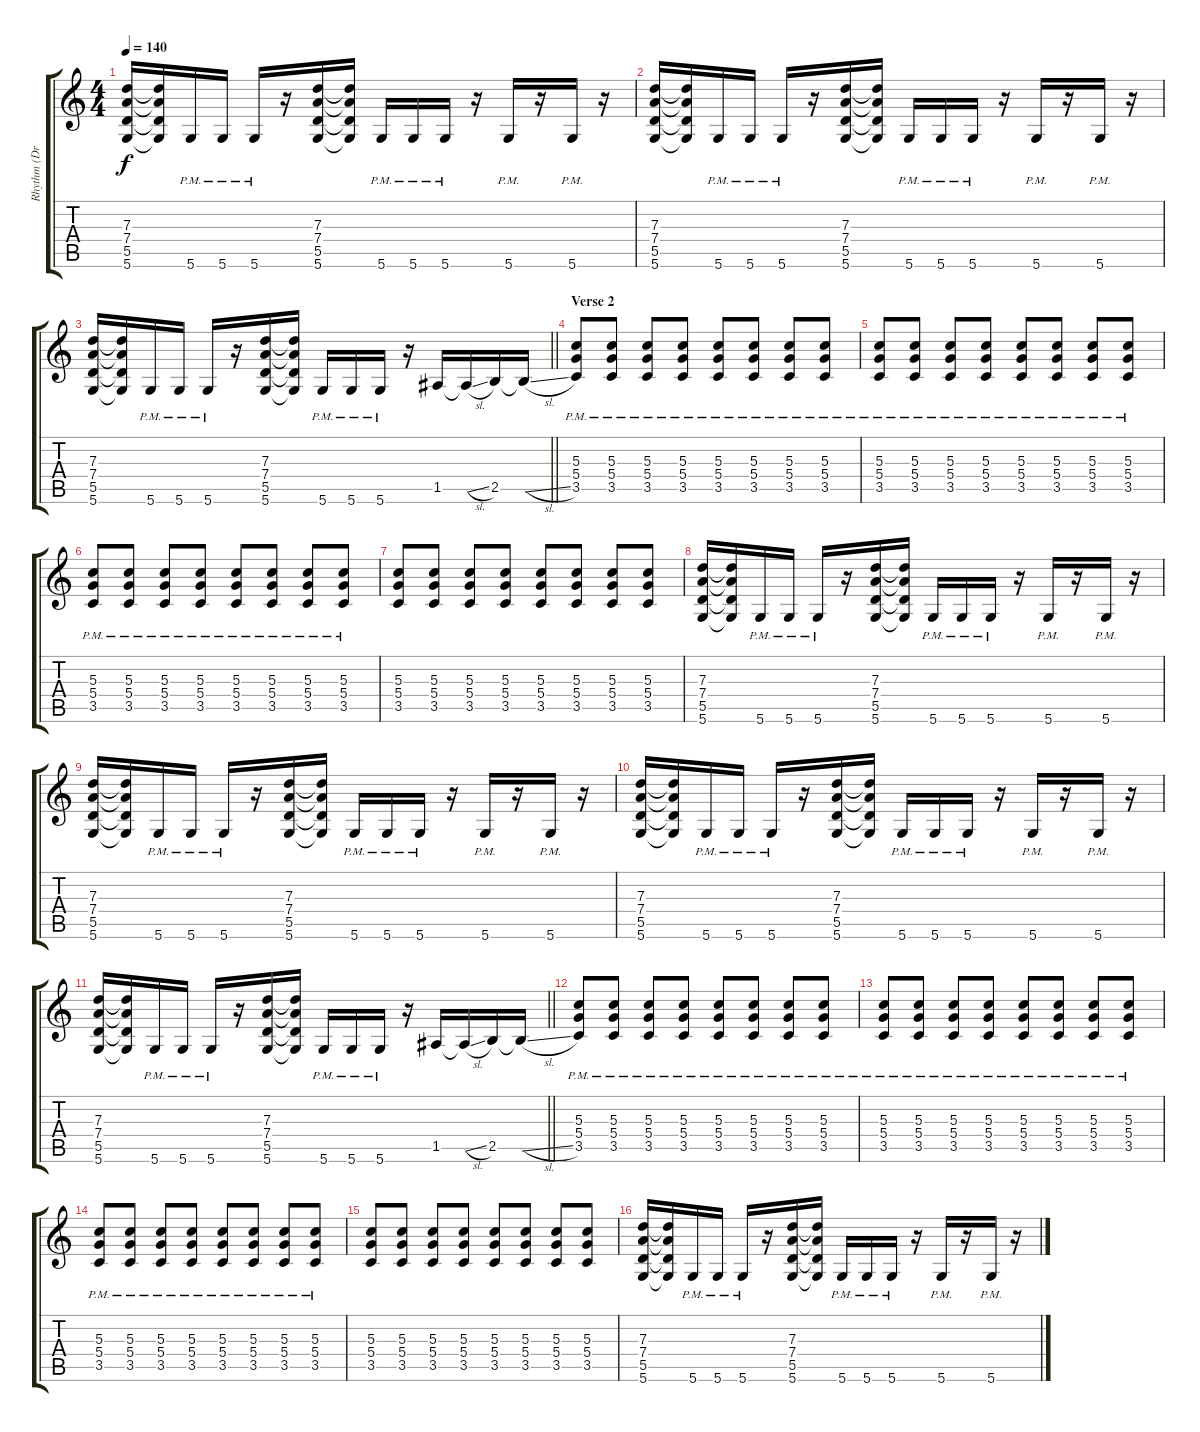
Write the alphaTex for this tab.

\track ("Rhythm (Drop-D)" "Rhythm (Dr") {instrument overdrivenguitar}
\staff {score tabs}
\tuning (E4 B3 G3 D3 A2 D2) {hide}
\ts (4 4)
\tempo 140
\clef g2
\ks c
(7.3 7.4 5.5 5.6).16{dy f} (7.3{t} 7.4{t} 5.5{t} 5.6{t}).16 5.6{pm}.16 5.6{pm}.16 5.6{pm}.16 r.16 (7.3 7.4 5.5 5.6).16 (7.3{t} 7.4{t} 5.5{t} 5.6{t}).16 5.6{pm}.16 5.6{pm}.16 5.6{pm}.16 r.16 5.6{pm}.16 r.16 5.6{pm}.16 r.16 |
(7.3 7.4 5.5 5.6).16 (7.3{t} 7.4{t} 5.5{t} 5.6{t}).16 5.6{pm}.16 5.6{pm}.16 5.6{pm}.16 r.16 (7.3 7.4 5.5 5.6).16 (7.3{t} 7.4{t} 5.5{t} 5.6{t}).16 5.6{pm}.16 5.6{pm}.16 5.6{pm}.16 r.16 5.6{pm}.16 r.16 5.6{pm}.16 r.16 |
\barLineRight lightlight
(7.3 7.4 5.5 5.6).16 (7.3{t} 7.4{t} 5.5{t} 5.6{t}).16 5.6{pm}.16 5.6{pm}.16 5.6{pm}.16 r.16 (7.3 7.4 5.5 5.6).16 (7.3{t} 7.4{t} 5.5{t} 5.6{t}).16 5.6{pm}.16 5.6{pm}.16 5.6{pm}.16 r.16 1.5.16 1.5{sl t}.16 2.5.16 2.5{sl t}.16 |
\section ("" "Verse 2")
(5.3{pm} 5.4{pm} 3.5{pm}).8 (5.3{pm} 5.4{pm} 3.5{pm}).8 (5.3{pm} 5.4{pm} 3.5{pm}).8 (5.3{pm} 5.4{pm} 3.5{pm}).8 (5.3{pm} 5.4{pm} 3.5{pm}).8 (5.3{pm} 5.4{pm} 3.5{pm}).8 (5.3{pm} 5.4{pm} 3.5{pm}).8 (5.3{pm} 5.4{pm} 3.5{pm}).8 |
(5.3{pm} 5.4{pm} 3.5{pm}).8 (5.3{pm} 5.4{pm} 3.5{pm}).8 (5.3{pm} 5.4{pm} 3.5{pm}).8 (5.3{pm} 5.4{pm} 3.5{pm}).8 (5.3{pm} 5.4{pm} 3.5{pm}).8 (5.3{pm} 5.4{pm} 3.5{pm}).8 (5.3{pm} 5.4{pm} 3.5{pm}).8 (5.3{pm} 5.4{pm} 3.5{pm}).8 |
(5.3{pm} 5.4{pm} 3.5{pm}).8 (5.3{pm} 5.4{pm} 3.5{pm}).8 (5.3{pm} 5.4{pm} 3.5{pm}).8 (5.3{pm} 5.4{pm} 3.5{pm}).8 (5.3{pm} 5.4{pm} 3.5{pm}).8 (5.3{pm} 5.4{pm} 3.5{pm}).8 (5.3{pm} 5.4{pm} 3.5{pm}).8 (5.3{pm} 5.4{pm} 3.5{pm}).8 |
(5.3 5.4 3.5).8 (5.3 5.4 3.5).8 (5.3 5.4 3.5).8 (5.3 5.4 3.5).8 (5.3 5.4 3.5).8 (5.3 5.4 3.5).8 (5.3 5.4 3.5).8 (5.3 5.4 3.5).8 |
(7.3 7.4 5.5 5.6).16 (7.3{t} 7.4{t} 5.5{t} 5.6{t}).16 5.6{pm}.16 5.6{pm}.16 5.6{pm}.16 r.16 (7.3 7.4 5.5 5.6).16 (7.3{t} 7.4{t} 5.5{t} 5.6{t}).16 5.6{pm}.16 5.6{pm}.16 5.6{pm}.16 r.16 5.6{pm}.16 r.16 5.6{pm}.16 r.16 |
(7.3 7.4 5.5 5.6).16 (7.3{t} 7.4{t} 5.5{t} 5.6{t}).16 5.6{pm}.16 5.6{pm}.16 5.6{pm}.16 r.16 (7.3 7.4 5.5 5.6).16 (7.3{t} 7.4{t} 5.5{t} 5.6{t}).16 5.6{pm}.16 5.6{pm}.16 5.6{pm}.16 r.16 5.6{pm}.16 r.16 5.6{pm}.16 r.16 |
(7.3 7.4 5.5 5.6).16 (7.3{t} 7.4{t} 5.5{t} 5.6{t}).16 5.6{pm}.16 5.6{pm}.16 5.6{pm}.16 r.16 (7.3 7.4 5.5 5.6).16 (7.3{t} 7.4{t} 5.5{t} 5.6{t}).16 5.6{pm}.16 5.6{pm}.16 5.6{pm}.16 r.16 5.6{pm}.16 r.16 5.6{pm}.16 r.16 |
\barLineRight lightlight
(7.3 7.4 5.5 5.6).16 (7.3{t} 7.4{t} 5.5{t} 5.6{t}).16 5.6{pm}.16 5.6{pm}.16 5.6{pm}.16 r.16 (7.3 7.4 5.5 5.6).16 (7.3{t} 7.4{t} 5.5{t} 5.6{t}).16 5.6{pm}.16 5.6{pm}.16 5.6{pm}.16 r.16 1.5.16 1.5{sl t}.16 2.5.16 2.5{sl t}.16 |
(5.3{pm} 5.4{pm} 3.5{pm}).8 (5.3{pm} 5.4{pm} 3.5{pm}).8 (5.3{pm} 5.4{pm} 3.5{pm}).8 (5.3{pm} 5.4{pm} 3.5{pm}).8 (5.3{pm} 5.4{pm} 3.5{pm}).8 (5.3{pm} 5.4{pm} 3.5{pm}).8 (5.3{pm} 5.4{pm} 3.5{pm}).8 (5.3{pm} 5.4{pm} 3.5{pm}).8 |
(5.3{pm} 5.4{pm} 3.5{pm}).8 (5.3{pm} 5.4{pm} 3.5{pm}).8 (5.3{pm} 5.4{pm} 3.5{pm}).8 (5.3{pm} 5.4{pm} 3.5{pm}).8 (5.3{pm} 5.4{pm} 3.5{pm}).8 (5.3{pm} 5.4{pm} 3.5{pm}).8 (5.3{pm} 5.4{pm} 3.5{pm}).8 (5.3{pm} 5.4{pm} 3.5{pm}).8 |
(5.3{pm} 5.4{pm} 3.5{pm}).8 (5.3{pm} 5.4{pm} 3.5{pm}).8 (5.3{pm} 5.4{pm} 3.5{pm}).8 (5.3{pm} 5.4{pm} 3.5{pm}).8 (5.3{pm} 5.4{pm} 3.5{pm}).8 (5.3{pm} 5.4{pm} 3.5{pm}).8 (5.3{pm} 5.4{pm} 3.5{pm}).8 (5.3{pm} 5.4{pm} 3.5{pm}).8 |
(5.3 5.4 3.5).8 (5.3 5.4 3.5).8 (5.3 5.4 3.5).8 (5.3 5.4 3.5).8 (5.3 5.4 3.5).8 (5.3 5.4 3.5).8 (5.3 5.4 3.5).8 (5.3 5.4 3.5).8 |
(7.3 7.4 5.5 5.6).16 (7.3{t} 7.4{t} 5.5{t} 5.6{t}).16 5.6{pm}.16 5.6{pm}.16 5.6{pm}.16 r.16 (7.3 7.4 5.5 5.6).16 (7.3{t} 7.4{t} 5.5{t} 5.6{t}).16 5.6{pm}.16 5.6{pm}.16 5.6{pm}.16 r.16 5.6{pm}.16 r.16 5.6{pm}.16 r.16
